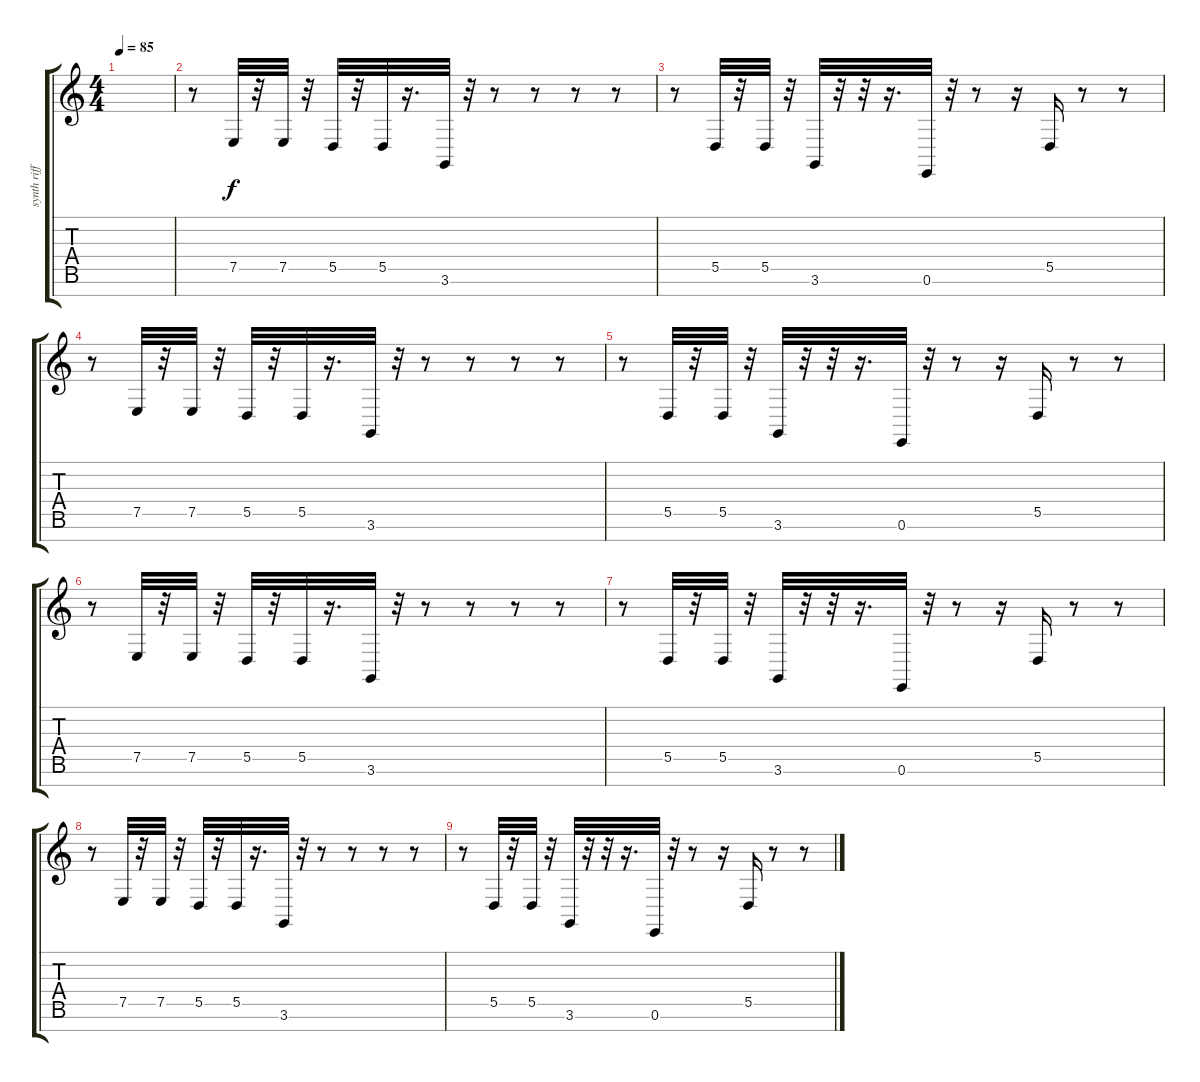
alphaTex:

\track ("synth riff 2" "synth riff") {instrument lead5charang}
\staff {score tabs}
\tuning (E4 B3 G3 D3 A2 E2 B1) {hide}
\ts (4 4)
\tempo 85
\clef g2
\ks c
|
r.8 7.5.32 r.32 7.5.32 r.32 5.5.32 r.32 5.5.32 r.16{d} 3.6.32 r.32 r.8 r.8 r.8 r.8 |
r.8 5.5.32 r.32 5.5.32 r.32 3.6.32 r.32 r.32 r.16{d} 0.6.32 r.32 r.8 r.16 5.5.16 r.8 r.8 |
r.8 7.5.32 r.32 7.5.32 r.32 5.5.32 r.32 5.5.32 r.16{d} 3.6.32 r.32 r.8 r.8 r.8 r.8 |
r.8 5.5.32 r.32 5.5.32 r.32 3.6.32 r.32 r.32 r.16{d} 0.6.32 r.32 r.8 r.16 5.5.16 r.8 r.8 |
r.8 7.5.32 r.32 7.5.32 r.32 5.5.32 r.32 5.5.32 r.16{d} 3.6.32 r.32 r.8 r.8 r.8 r.8 |
r.8 5.5.32 r.32 5.5.32 r.32 3.6.32 r.32 r.32 r.16{d} 0.6.32 r.32 r.8 r.16 5.5.16 r.8 r.8 |
r.8 7.5.32 r.32 7.5.32 r.32 5.5.32 r.32 5.5.32 r.16{d} 3.6.32 r.32 r.8 r.8 r.8 r.8 |
r.8 5.5.32 r.32 5.5.32 r.32 3.6.32 r.32 r.32 r.16{d} 0.6.32 r.32 r.8 r.16 5.5.16 r.8 r.8
